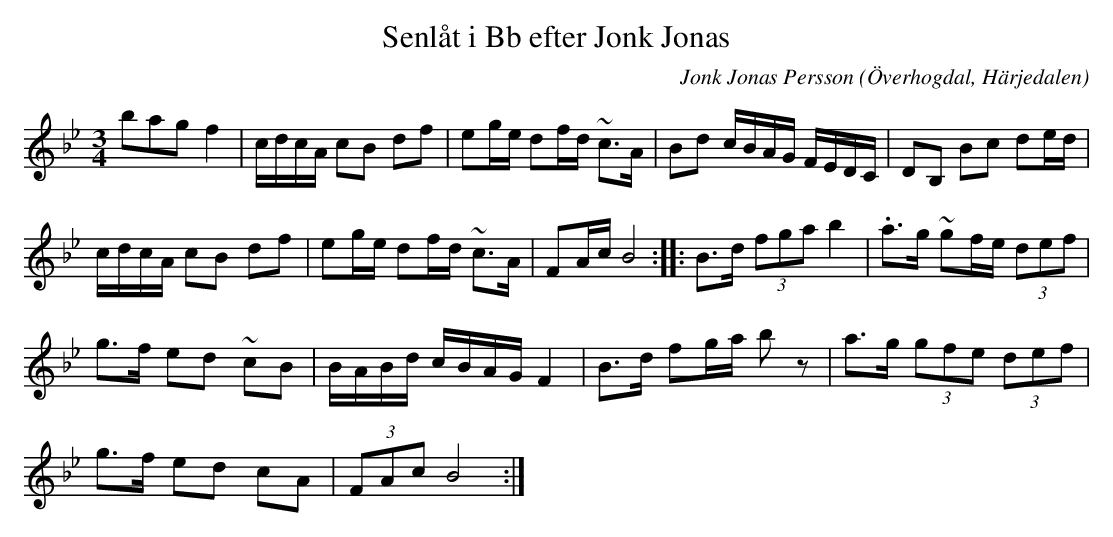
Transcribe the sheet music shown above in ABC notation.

X:1
T:Senlåt i Bb efter Jonk Jonas
O:Överhogdal, Härjedalen
M:3/4
C:Jonk Jonas Persson
K:Bb
bag f2 | c/2d/2c/2A/2 cB df | eg/2e/2 df/2d/2 ~c>A | Bd c/2B/2A/2G/2 F/2E/2D/2C/2 | DB, Bc de/2d/2 |
 c/2d/2c/2A/2 cB df | eg/2e/2 df/2d/2 ~c>A | FA/2c/2 B4 :: B>d (3fga b2 | .a>g ~gf/2e/2 (3def |
g>f ed ~cB | B/2A/2B/2d/2 c/2B/2A/2G/2 F2 | B>d fg/2a/2 b z | a>g (3gfe (3def |
g>f ed cA | (3FAc B4 :|
